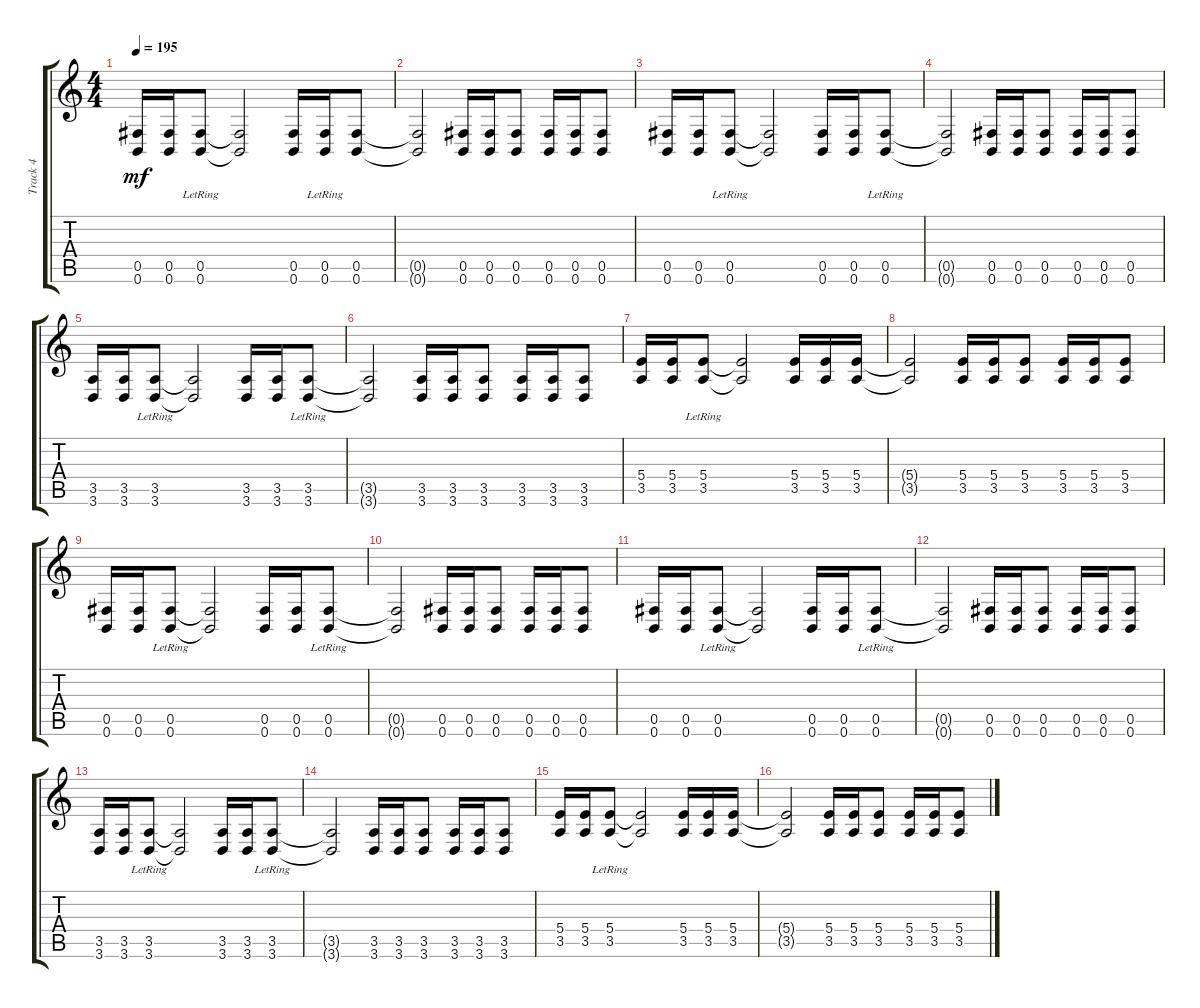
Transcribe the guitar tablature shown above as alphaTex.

\track ("Track 4" "Track 4") {instrument distortionguitar}
\staff {score tabs}
\tuning (Db4 Ab3 E3 B2 Gb2 B1) {hide}
\ts (4 4)
\tempo 195
\clef g2
\ks c
(0.5 0.6).16{dy mf instrument distortionguitar} (0.5 0.6).16 (0.5{lr} 0.6{lr}).8 (0.5{t} 0.6{t}).2 (0.5 0.6).16 (0.5{lr} 0.6{lr}).16 (0.5 0.6).8 |
(0.5{t} 0.6{t}).2 (0.5 0.6).16 (0.5 0.6).16 (0.5 0.6).8 (0.5 0.6).16 (0.5 0.6).16 (0.5 0.6).8 |
(0.5 0.6).16 (0.5 0.6).16 (0.5{lr} 0.6{lr}).8 (0.5{t} 0.6{t}).2 (0.5 0.6).16 (0.5 0.6).16 (0.5{lr} 0.6{lr}).8 |
(0.5{t} 0.6{t}).2 (0.5 0.6).16 (0.5 0.6).16 (0.5 0.6).8 (0.5 0.6).16 (0.5 0.6).16 (0.5 0.6).8 |
(3.5 3.6).16 (3.5 3.6).16 (3.5{lr} 3.6{lr}).8 (3.5{t} 3.6{t}).2 (3.5 3.6).16 (3.5 3.6).16 (3.5{lr} 3.6{lr}).8 |
(3.5{t} 3.6{t}).2 (3.5 3.6).16 (3.5 3.6).16 (3.5 3.6).8 (3.5 3.6).16 (3.5 3.6).16 (3.5 3.6).8 |
(5.4 3.5).16 (5.4 3.5).16 (5.4 3.5{lr}).8 (5.4{t} 3.5{t}).2 (5.4 3.5).16 (5.4 3.5).16 (5.4 3.5).16 |
(5.4{t} 3.5{t}).2 (5.4 3.5).16 (5.4 3.5).16 (5.4 3.5).8 (5.4 3.5).16 (5.4 3.5).16 (5.4 3.5).8 |
(0.5 0.6).16 (0.5 0.6).16 (0.5{lr} 0.6{lr}).8 (0.5{t} 0.6{t}).2 (0.5 0.6).16 (0.5 0.6).16 (0.5{lr} 0.6{lr}).8 |
(0.5{t} 0.6{t}).2 (0.5 0.6).16 (0.5 0.6).16 (0.5 0.6).8 (0.5 0.6).16 (0.5 0.6).16 (0.5 0.6).8 |
(0.5 0.6).16 (0.5 0.6).16 (0.5{lr} 0.6{lr}).8 (0.5{t} 0.6{t}).2 (0.5 0.6).16 (0.5 0.6).16 (0.5{lr} 0.6{lr}).8 |
(0.5{t} 0.6{t}).2 (0.5 0.6).16 (0.5 0.6).16 (0.5 0.6).8 (0.5 0.6).16 (0.5 0.6).16 (0.5 0.6).8 |
(3.5 3.6).16 (3.5 3.6).16 (3.5{lr} 3.6{lr}).8 (3.5{t} 3.6{t}).2 (3.5 3.6).16 (3.5 3.6).16 (3.5{lr} 3.6{lr}).8 |
(3.5{t} 3.6{t}).2 (3.5 3.6).16 (3.5 3.6).16 (3.5 3.6).8 (3.5 3.6).16 (3.5 3.6).16 (3.5 3.6).8 |
(5.4 3.5).16 (5.4 3.5).16 (5.4 3.5{lr}).8 (5.4{t} 3.5{t}).2 (5.4 3.5).16 (5.4 3.5).16 (5.4 3.5).16 |
(5.4{t} 3.5{t}).2 (5.4 3.5).16 (5.4 3.5).16 (5.4 3.5).8 (5.4 3.5).16 (5.4 3.5).16 (5.4 3.5).8
